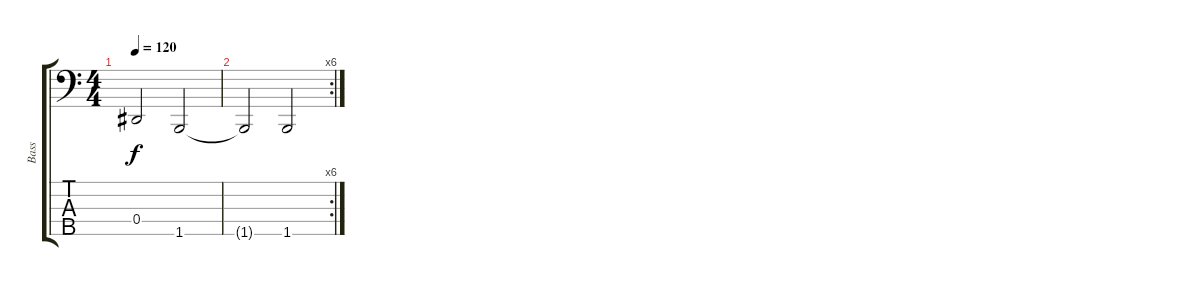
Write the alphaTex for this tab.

\track ("Bass" "Bass") {instrument electricbassfinger}
\staff {score tabs}
\tuning (Gb2 Db2 Ab1 Eb1 Bb0) {hide}
\ts (4 4)
\tempo 120
\clef f4
\ks c
0.4.2{dy f} 1.5.2 |
\rc 6
1.5{t}.2 1.5.2
